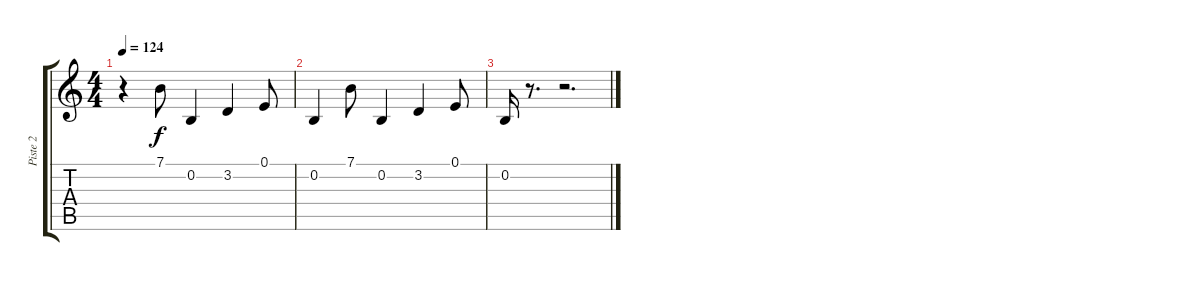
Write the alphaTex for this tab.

\track ("Piste 2" "Piste 2") {instrument tremolostrings}
\staff {score tabs}
\tuning (E4 B3 G3 D3 A2 E2) {hide}
\ts (4 4)
\tempo 124
\clef g2
\ks c
r.4{dy f instrument tremolostrings} 7.1.8 0.2.4 3.2.4 0.1.8 |
0.2.4 7.1.8 0.2.4 3.2.4 0.1.8 |
0.2.16 r.8{d} r.2{d}
